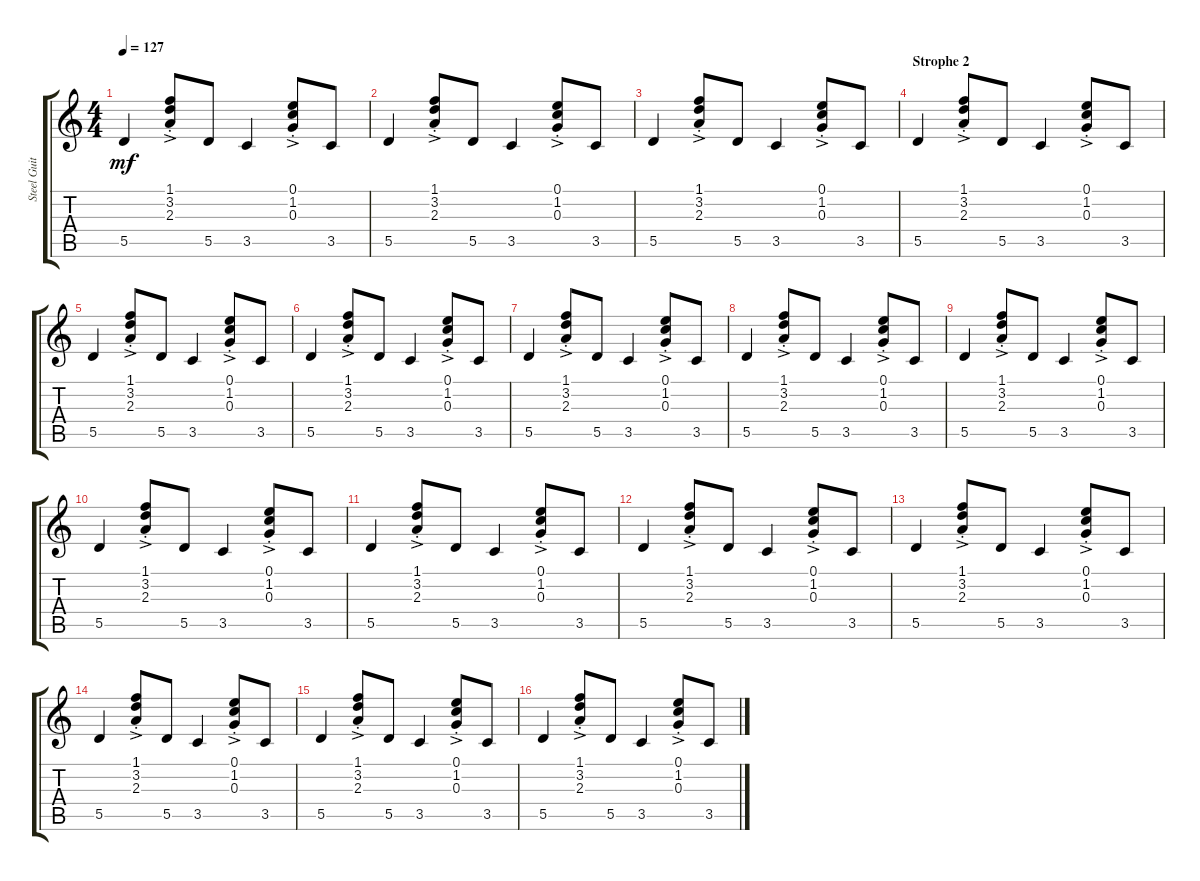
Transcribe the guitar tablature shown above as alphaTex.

\track ("Steel Guitar" "Steel Guit") {instrument acousticguitarsteel}
\staff {score tabs}
\tuning (E4 B3 G3 D3 A2 E2) {hide}
\ts (4 4)
\tempo 127
\clef g2
\ks c
5.5.4{dy mf} (1.1 3.2 2.3{ac st}).8 5.5.8 3.5.4 (0.1 1.2 0.3{ac st}).8 3.5.8 |
5.5.4 (1.1 3.2 2.3{ac st}).8 5.5.8 3.5.4 (0.1 1.2 0.3{ac st}).8 3.5.8 |
5.5.4 (1.1 3.2 2.3{ac st}).8 5.5.8 3.5.4 (0.1 1.2 0.3{ac st}).8 3.5.8 |
\section ("" "Strophe 2")
5.5.4 (1.1 3.2 2.3{ac st}).8 5.5.8 3.5.4 (0.1 1.2 0.3{ac st}).8 3.5.8 |
5.5.4 (1.1 3.2 2.3{ac st}).8 5.5.8 3.5.4 (0.1 1.2 0.3{ac st}).8 3.5.8 |
5.5.4 (1.1 3.2 2.3{ac st}).8 5.5.8 3.5.4 (0.1 1.2 0.3{ac st}).8 3.5.8 |
5.5.4 (1.1 3.2 2.3{ac st}).8 5.5.8 3.5.4 (0.1 1.2 0.3{ac st}).8 3.5.8 |
5.5.4 (1.1 3.2 2.3{ac st}).8 5.5.8 3.5.4 (0.1 1.2 0.3{ac st}).8 3.5.8 |
5.5.4 (1.1 3.2 2.3{ac st}).8 5.5.8 3.5.4 (0.1 1.2 0.3{ac st}).8 3.5.8 |
5.5.4 (1.1 3.2 2.3{ac st}).8 5.5.8 3.5.4 (0.1 1.2 0.3{ac st}).8 3.5.8 |
5.5.4 (1.1 3.2 2.3{ac st}).8 5.5.8 3.5.4 (0.1 1.2 0.3{ac st}).8 3.5.8 |
5.5.4 (1.1 3.2 2.3{ac st}).8 5.5.8 3.5.4 (0.1 1.2 0.3{ac st}).8 3.5.8 |
5.5.4 (1.1 3.2 2.3{ac st}).8 5.5.8 3.5.4 (0.1 1.2 0.3{ac st}).8 3.5.8 |
5.5.4 (1.1 3.2 2.3{ac st}).8 5.5.8 3.5.4 (0.1 1.2 0.3{ac st}).8 3.5.8 |
5.5.4 (1.1 3.2 2.3{ac st}).8 5.5.8 3.5.4 (0.1 1.2 0.3{ac st}).8 3.5.8 |
5.5.4 (1.1 3.2 2.3{ac st}).8 5.5.8 3.5.4 (0.1 1.2 0.3{ac st}).8 3.5.8
